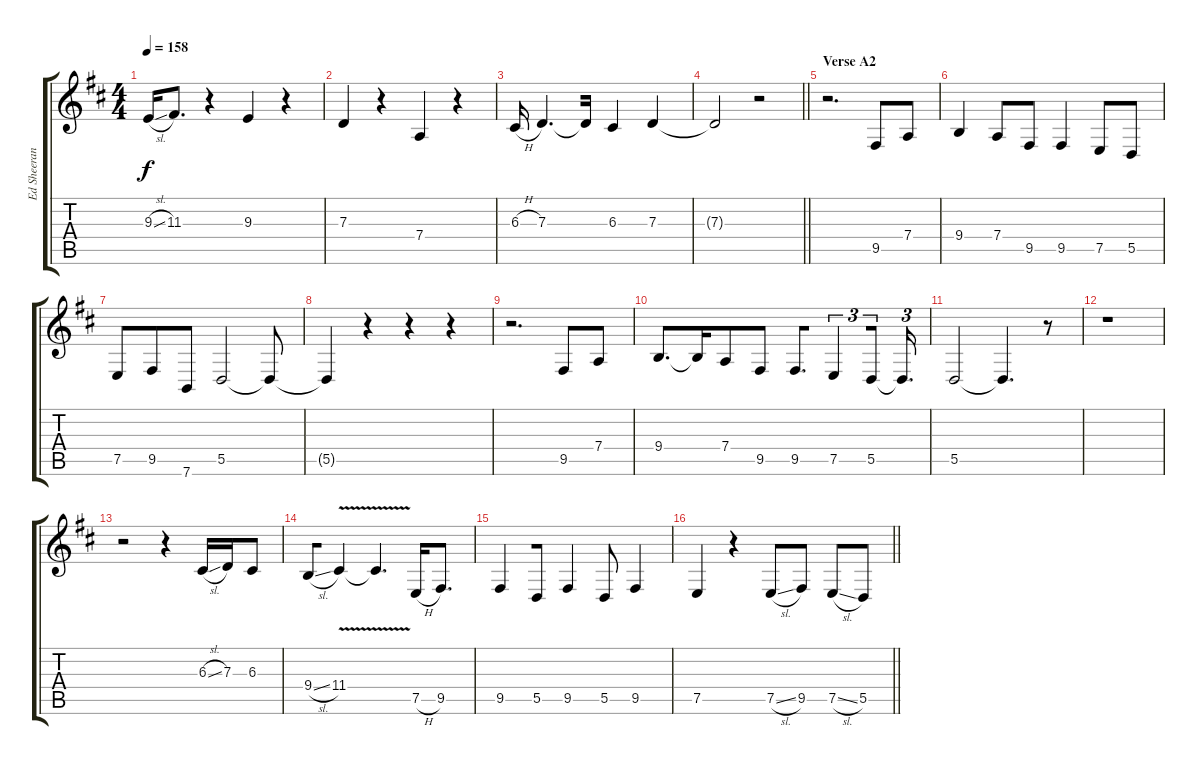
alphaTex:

\track ("Ed Sheeran Vocals" "Ed Sheeran") {instrument flute}
\staff {score tabs}
\tuning (E4 B3 G3 D3 A2 E2) {hide}
\ts (4 4)
\tempo 158
\clef g2
\ks d
9.3{sl}.16{dy f beam merge} 11.3.8{d} r.4 9.3.4 r.4 |
7.3.4{beam merge} r.4 7.4.4 r.4 |
6.3{h}.16 7.3.4{d beam merge} 7.3{t}.16 6.3.4 7.3.4 |
\barLineRight lightlight
7.3{t}.2{beam merge} r.2 |
\section ("" "Verse A2")
r.2{d} 9.5.8 7.4.8 |
9.4.4{beam merge} 7.4.8 9.5.8 9.5.4 7.5.8{beam merge} 5.5.8 |
7.5.8 9.5.8{beam merge} 7.6.8 5.5.2 5.5{t}.8 |
5.5{t}.4 r.4 r.4{beam merge} r.4 |
r.2{d} 9.5.8 7.4.8 |
9.4.8{d beam merge} 9.4{t}.16{beam merge} 7.4.8 9.5.8 9.5.8{d beam merge} 7.5.4{tu (3 2) beam merge} 5.5.8{tu (3 2)} 5.5{t}.16{d tu (3 2)} |
5.5.2 5.5{t}.4{d} r.8 |
r.1 |
r.2 r.4 6.3{sl}.16 7.3.16{beam merge} 6.3.8 |
9.4{sl}.8{beam merge} 11.4{v}.4{beam merge} 11.4{t}.4{d beam merge} 7.5{h}.16 9.5.8{d} |
9.5.4{beam merge} 5.5.8 9.5.4 5.5.8 9.5.4 |
\barLineRight lightlight
7.5.4 r.4 7.5{sl}.8 9.5.8 7.5{sl}.8 5.5.8
